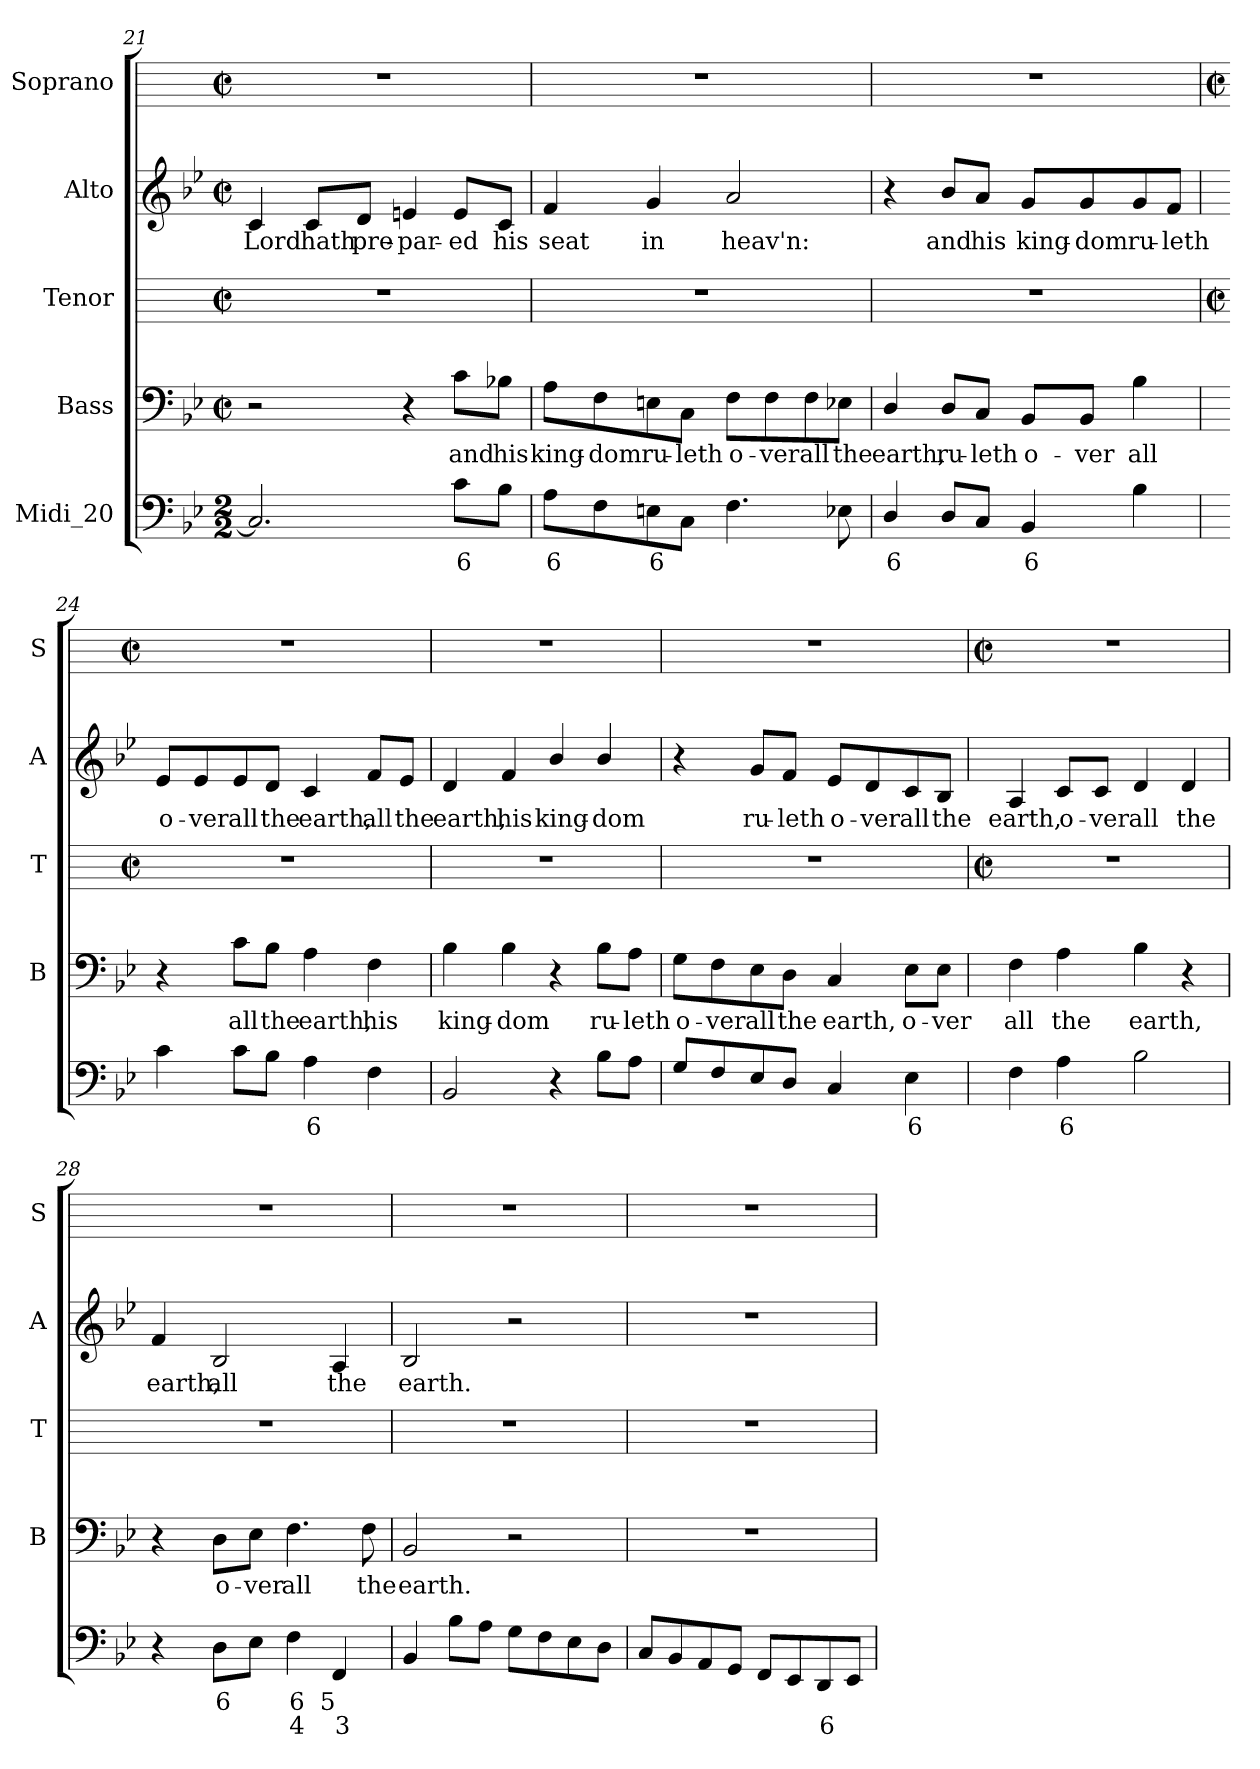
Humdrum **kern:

**kern	**text	**text	**kern	**text	**kern	**kern	**text	**kern
*part5	*part5	*part5	*part4	*part4	*part3	*part2	*part2	*part1
*staff5	*staff5	*staff5	*staff4	*staff4	*staff3	*staff2	*staff2	*staff1
*I"Midi_20	*	*	*I"Bass	*	*I"Tenor	*I"Alto	*	*I"Soprano
*	*	*	*I'B	*	*I'T	*I'A	*	*I'S
!!LO:LB:g=z
*clefF4	*	*	*clefF4	*	*	*clefG2	*	*
*k[b-e-]	*	*	*k[b-e-]	*	*	*k[b-e-]	*	*
*B-:	*	*	*B-:	*	*	*B-:	*	*
*M2/2	*	*	*M2/2	*	*M2/2	*M2/2	*	*M2/2
*	*	*	*met(c|)	*	*met(c|)	*met(c|)	*	*met(c|)
=21	=21	=21	=21	=21	=21	=21	=21	=21
!	!	!	!	!	!	!	!LO:LY:b	!
2.C]	.	.	2r	.	1r	4c	Lord	1r
!	!	!	!	!	!	!	!LO:LY:b	!
.	.	.	.	.	.	8c/L	hath	.
!	!	!	!	!	!	!	!LO:LY:b	!
.	.	.	.	.	.	8d/J	pre-	.
!	!	!	!	!	!	!	!LO:LY:b	!
.	.	.	4r	.	.	4en	-par-	.
!	!LO:LY:b	!	!	!LO:LY:b	!	!	!LO:LY:b	!
8cL	6	.	8c\L	and	.	8e/L	-ed	.
!	!	!	!	!LO:LY:b	!	!	!LO:LY:b	!
8B-J	.	.	8B-X\J	his	.	8c/J	his	.
=22	=22	=22	=22	=22	=22	=22	=22	=22
!	!LO:LY:b	!	!	!LO:LY:b	!	!	!LO:LY:b	!
8AL	6	.	8A\L	king-	1r	4f	seat	1r
!	!	!	!	!LO:LY:b	!	!	!	!
8F	.	.	8F\	-dom	.	.	.	.
!	!LO:LY:b	!	!	!LO:LY:b	!	!	!LO:LY:b	!
8En	6	.	8En\	ru-	.	4g	in	.
!	!	!	!	!LO:LY:b	!	!	!	!
8CJ	.	.	8C\J	-leth	.	.	.	.
!	!	!	!	!LO:LY:b	!	!	!LO:LY:b	!
4.F	.	.	8F\L	o-	.	2a	heav'n:	.
!	!	!	!	!LO:LY:b	!	!	!	!
.	.	.	8F\	-ver	.	.	.	.
!	!	!	!	!LO:LY:b	!	!	!	!
.	.	.	8F\	all	.	.	.	.
!	!	!	!	!LO:LY:b	!	!	!	!
8E-X	.	.	8E-X\J	the	.	.	.	.
=23	=23	=23	=23	=23	=23	=23	=23	=23
!	!LO:LY:b	!	!	!LO:LY:b	!	!	!	!
4D/	6	.	4D/	earth,	1r	4r	.	1r
!	!	!	!	!LO:LY:b	!	!	!LO:LY:b	!
8DL	.	.	8D/L	ru-	.	8b-/L	and	.
!	!	!	!	!LO:LY:b	!	!	!LO:LY:b	!
8CJ	.	.	8C/J	-leth	.	8a/J	his	.
!	!LO:LY:b	!	!	!LO:LY:b	!	!	!LO:LY:b	!
4BB-	6	.	8BB-/L	o-	.	8g/L	king-	.
!	!	!	!	!LO:LY:b	!	!	!LO:LY:b	!
.	.	.	8BB-/J	-ver	.	8g/	-dom	.
!	!	!	!	!LO:LY:b	!	!	!LO:LY:b	!
4B-	.	.	4B-	all	.	8g/	ru-	.
!	!	!	!	!	!	!	!LO:LY:b	!
.	.	.	.	.	.	8f/J	-leth	.
!!LO:LB:g=z
=24	=24	=24	=24	=24	=24	=24	=24	=24
*	*	*	*	*	*M2/2	*	*	*M2/2
*	*	*	*	*	*met(c|)	*	*	*met(c|)
!	!	!	!	!	!	!	!LO:LY:b	!
4c	.	.	4r	.	1r	8e-/L	o-	1r
!	!	!	!	!	!	!	!LO:LY:b	!
.	.	.	.	.	.	8e-/	-ver	.
!	!	!	!	!LO:LY:b	!	!	!LO:LY:b	!
8cL	.	.	8c\L	all	.	8e-/	all	.
!	!	!	!	!LO:LY:b	!	!	!LO:LY:b	!
8B-J	.	.	8B-\J	the	.	8d/J	the	.
!	!LO:LY:b	!	!	!LO:LY:b	!	!	!LO:LY:b	!
4A	6	.	4A	earth,	.	4c	earth,	.
!	!	!	!	!LO:LY:b	!	!	!LO:LY:b	!
4F	.	.	4F	his	.	8f/L	all	.
!	!	!	!	!	!	!	!LO:LY:b	!
.	.	.	.	.	.	8e-/J	the	.
=25	=25	=25	=25	=25	=25	=25	=25	=25
!	!	!	!	!LO:LY:b	!	!	!LO:LY:b	!
2BB-	.	.	4B-	king-	1r	4d	earth,	1r
!	!	!	!	!LO:LY:b	!	!	!LO:LY:b	!
.	.	.	4B-	-dom	.	4f	his	.
!	!	!	!	!	!	!	!LO:LY:b	!
4r	.	.	4r	.	.	4b-/	king-	.
!	!	!	!	!LO:LY:b	!	!	!LO:LY:b	!
8B-L	.	.	8B-\L	ru-	.	4b-/	-dom	.
!	!	!	!	!LO:LY:b	!	!	!	!
8AJ	.	.	8A\J	-leth	.	.	.	.
=26	=26	=26	=26	=26	=26	=26	=26	=26
!	!	!	!	!LO:LY:b	!	!	!	!
8GL	.	.	8G\L	o-	1r	4r	.	1r
!	!	!	!	!LO:LY:b	!	!	!	!
8F	.	.	8F\	-ver	.	.	.	.
!	!	!	!	!LO:LY:b	!	!	!LO:LY:b	!
8E-	.	.	8E-\	all	.	8g/L	ru-	.
!	!	!	!	!LO:LY:b	!	!	!LO:LY:b	!
8D/J	.	.	8D\J	the	.	8f/J	-leth	.
!	!	!	!	!LO:LY:b	!	!	!LO:LY:b	!
4C	.	.	4C	earth,	.	8e-/L	o-	.
!	!	!	!	!	!	!	!LO:LY:b	!
.	.	.	.	.	.	8d/	-ver	.
!	!LO:LY:b	!	!	!LO:LY:b	!	!	!LO:LY:b	!
4E-	6	.	8E-\L	o-	.	8c/	all	.
!	!	!	!	!LO:LY:b	!	!	!LO:LY:b	!
.	.	.	8E-\J	-ver	.	8B-/J	the	.
!!LO:LB:g=z
=27	=27	=27	=27	=27	=27	=27	=27	=27
*	*	*	*	*	*M2/2	*	*	*M2/2
*	*	*	*	*	*met(c|)	*	*	*met(c|)
!	!	!	!	!LO:LY:b	!	!	!LO:LY:b	!
4F	.	.	4F	all	1r	4A	earth,	1r
!	!LO:LY:b	!	!	!LO:LY:b	!	!	!LO:LY:b	!
4A	6	.	4A	the	.	8c/L	o-	.
!	!	!	!	!	!	!	!LO:LY:b	!
.	.	.	.	.	.	8c/J	-ver	.
!	!	!	!	!LO:LY:b	!	!	!LO:LY:b	!
2B-	.	.	4B-	earth,	.	4d	all	.
!	!	!	!	!	!	!	!LO:LY:b	!
.	.	.	4r	.	.	4d	the	.
=28	=28	=28	=28	=28	=28	=28	=28	=28
!	!	!	!	!	!	!	!LO:LY:b	!
4r	.	.	4r	.	1r	4f	earth,	1r
!	!LO:LY:b	!	!	!LO:LY:b	!	!	!LO:LY:b	!
8DL	6	.	8D\L	o-	.	2B-	all	.
!	!	!	!	!LO:LY:b	!	!	!	!
8E-J	.	.	8E-\J	-ver	.	.	.	.
!	!LO:LY:b	!LO:LY:b	!	!LO:LY:b	!	!	!	!
4F	6	4	4.F	all	.	.	.	.
!	!LO:LY:b	!LO:LY:b	!	!	!	!	!LO:LY:b	!
4FF	5	3	.	.	.	4A	the	.
!	!	!	!	!LO:LY:b	!	!	!	!
.	.	.	8F	the	.	.	.	.
=29	=29	=29	=29	=29	=29	=29	=29	=29
!	!	!	!	!LO:LY:b	!	!	!LO:LY:b	!
4BB-	.	.	2BB-	earth.	1r	2B-	earth.	1r
8B-L	.	.	.	.	.	.	.	.
8AJ	.	.	.	.	.	.	.	.
8GL	.	.	2r	.	.	2r	.	.
8F	.	.	.	.	.	.	.	.
8E-	.	.	.	.	.	.	.	.
8DJ	.	.	.	.	.	.	.	.
=30	=30	=30	=30	=30	=30	=30	=30	=30
8CL	.	.	1r	.	1r	1r	.	1r
8BB-	.	.	.	.	.	.	.	.
8AA	.	.	.	.	.	.	.	.
8GGJ	.	.	.	.	.	.	.	.
8FFL	.	.	.	.	.	.	.	.
8EE-	.	.	.	.	.	.	.	.
!	!	!LO:LY:b	!	!	!	!	!	!
8DD	.	6	.	.	.	.	.	.
8EE-J	.	.	.	.	.	.	.	.
=	=	=	=	=	=	=	=	=
*-	*-	*-	*-	*-	*-	*-	*-	*-
